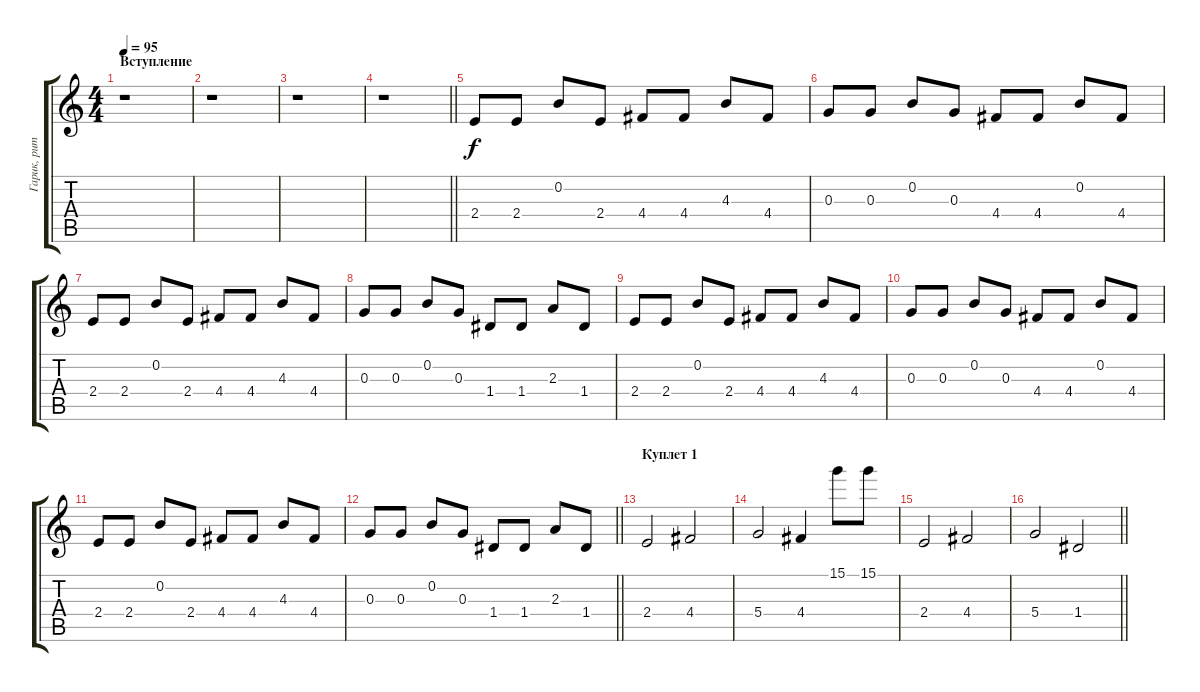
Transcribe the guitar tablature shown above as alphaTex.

\track ("Гарик, ритм" "Гарик, рит") {instrument overdrivenguitar}
\staff {score tabs}
\tuning (E4 B3 G3 D3 A2 D2) {hide}
\ts (4 4)
\section ("" "Вступление")
\tempo 95
\clef g2
\ks c
r.1{dy f instrument overdrivenguitar} |
r.1 |
r.1 |
\barLineRight lightlight
r.1 |
\section ("" "")
2.4.8 2.4.8 0.2.8 2.4.8 4.4.8 4.4.8 4.3.8 4.4.8 |
0.3.8 0.3.8 0.2.8 0.3.8 4.4.8 4.4.8 0.2.8 4.4.8 |
2.4.8 2.4.8 0.2.8 2.4.8 4.4.8 4.4.8 4.3.8 4.4.8 |
0.3.8 0.3.8 0.2.8 0.3.8 1.4.8 1.4.8 2.3.8 1.4.8 |
2.4.8 2.4.8 0.2.8 2.4.8 4.4.8 4.4.8 4.3.8 4.4.8 |
0.3.8 0.3.8 0.2.8 0.3.8 4.4.8 4.4.8 0.2.8 4.4.8 |
2.4.8 2.4.8 0.2.8 2.4.8 4.4.8 4.4.8 4.3.8 4.4.8 |
\barLineRight lightlight
0.3.8 0.3.8 0.2.8 0.3.8 1.4.8 1.4.8 2.3.8 1.4.8 |
\section ("" "Куплет 1")
2.4.2{volume 8 balance 4 instrument overdrivenguitar} 4.4.2{balance 12} |
5.4.2{balance 4} 4.4.4{balance 12} 15.1.8{balance 8} 15.1.8 |
2.4.2{volume 8 balance 4 instrument overdrivenguitar} 4.4.2{balance 12} |
\barLineRight lightlight
5.4.2{balance 4} 1.4.2{balance 12}
